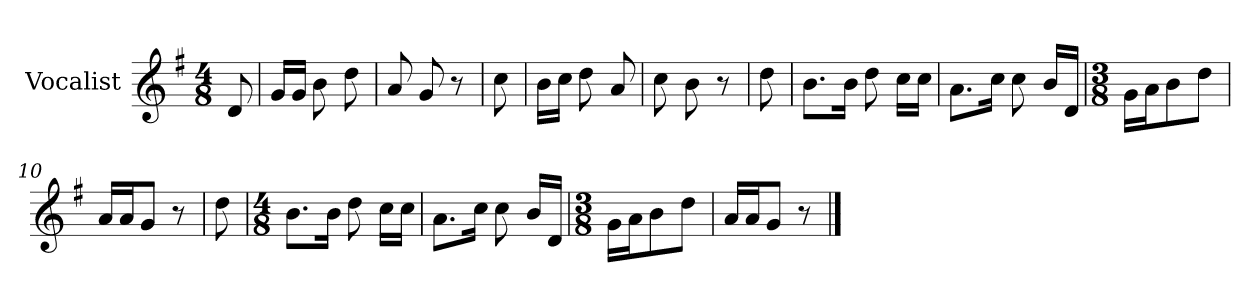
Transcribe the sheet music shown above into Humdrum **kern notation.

**kern
*part1
*staff1
*I"Vocalist
*k[f#]
*G:
*M4/8
=
8d
=1
16gLL
16gJJ
8b
8dd
=2
8a
8g
8r
=3
8cc
=4
16bLL
16ccJJ
8dd
8a
=5
8cc
8b
8r
=6
8dd
=7
8.bL
16bJk
8dd
16ccLL
16ccJJ
=8
8.aL
16ccJk
8cc
16bLL
16dJJ
=9
*M3/8
16gLL
16aJ
8b
8ddJ
=10
16aLL
16aJ
8gJ
8r
=11
8dd
=12
*M4/8
8.bL
16bJk
8dd
16ccLL
16ccJJ
=13
8.aL
16ccJk
8cc
16bLL
16dJJ
=14
*M3/8
16gLL
16aJ
8b
8ddJ
=15
16aLL
16aJ
8gJ
8r
==
*-
